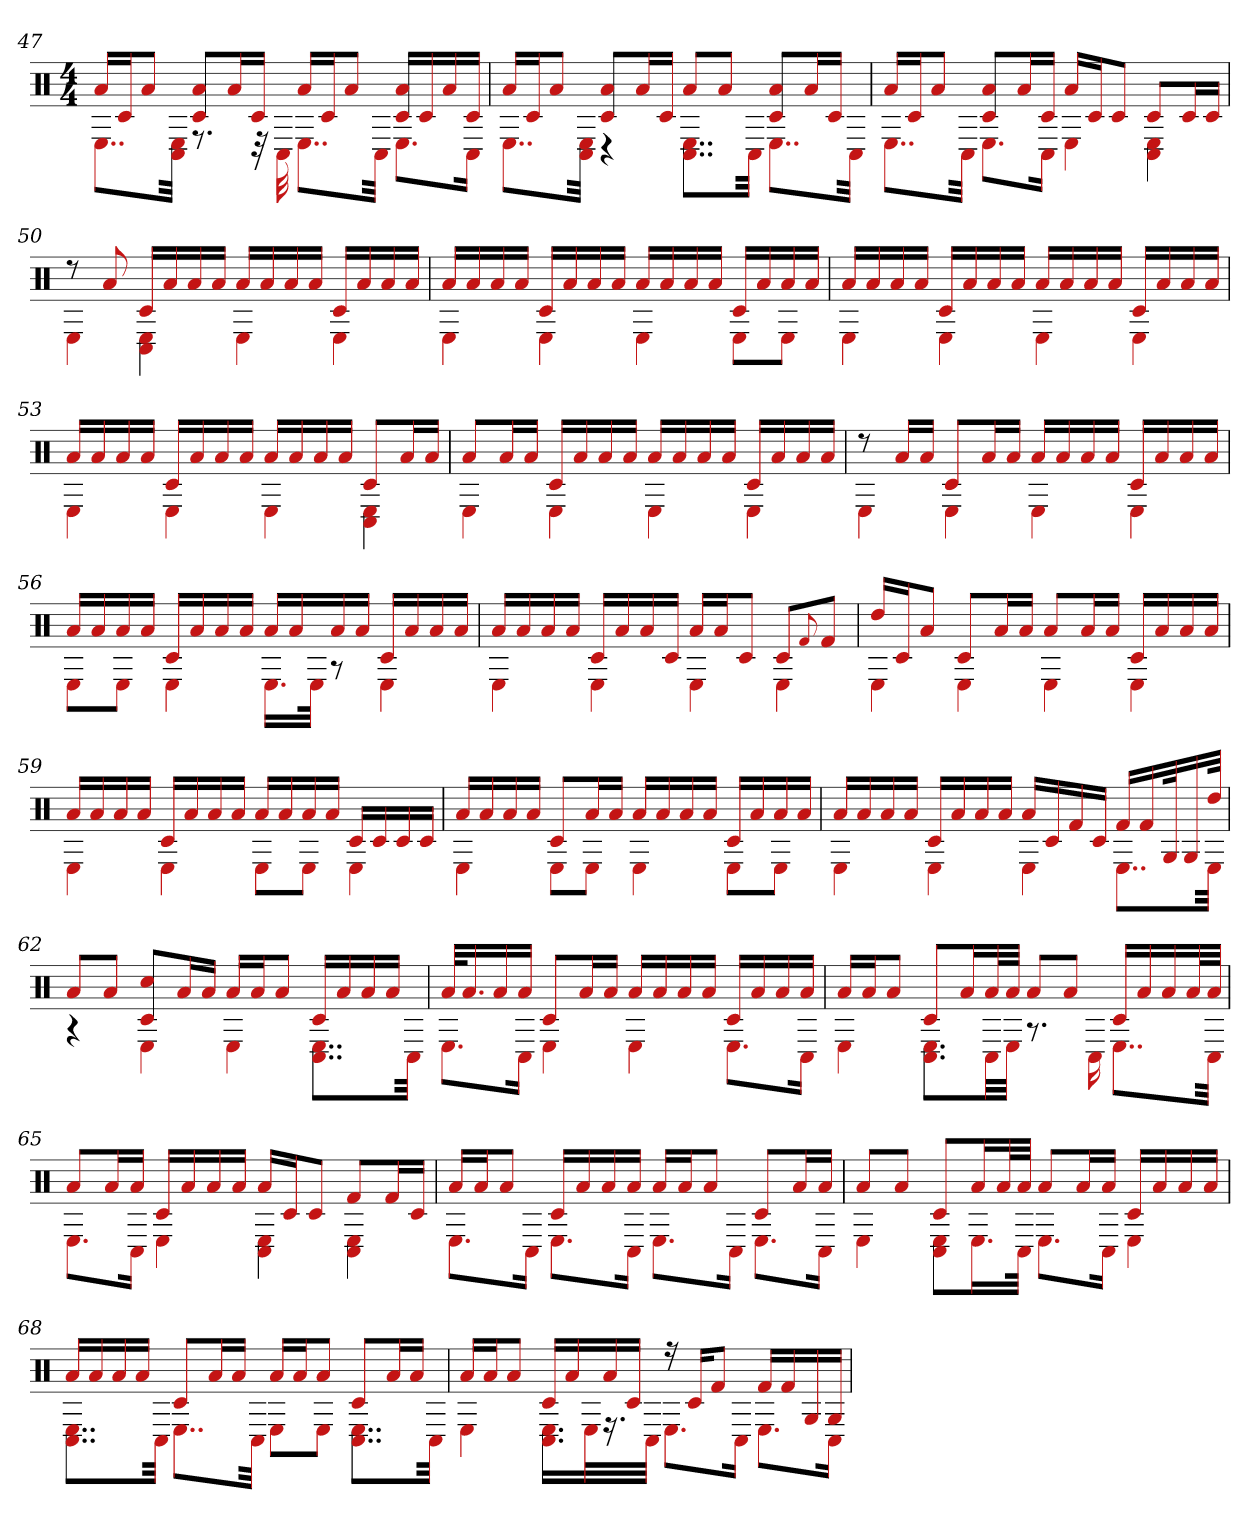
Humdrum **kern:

**kern
*part1
*staff1
*clefX
*k[]
*M4/4
=47
*^
16aLL	8..EL
16c#J	.
8aJ	.
.	32C# 32EJkk
8a 8c#L	8.r
16aL	.
16c#JJ	32r
.	32C#
16aLL	8..EL
16c#J	.
8aJ	.
.	32C#Jkk
16a 16c#LL	8.EL
16c#	.
16a	.
16c#JJ	16C#Jk
=48	=48
16aLL	8..EL
16c#J	.
8aJ	.
.	32C# 32EJkk
8a 8c#L	4r
16aL	.
16c#JJ	.
8aL	8..C# 8..EL
8aJ	.
.	32C#Jkk
8c# 8aL	8..EL
16aL	.
16c#JJ	.
.	32C#Jkk
=49	=49
16aLL	8..EL
16c#J	.
8aJ	.
.	32C#Jkk
8c# 8aL	8.EL
16aL	.
16c#JJ	16C#Jk
16aLL	4E
16c#J	.
8c#J	.
8c#L	4C# 4E
16c#L	.
16c#JJ	.
=50	=50
8r	4E
8a	.
16c#LL	4C# 4E
16a	.
16a	.
16aJJ	.
16aLL	4E
16a	.
16a	.
16aJJ	.
16c#LL	4E
16a	.
16a	.
16aJJ	.
=51	=51
16aLL	4E
16a	.
16a	.
16aJJ	.
16c#LL	4E
16a	.
16a	.
16aJJ	.
16aLL	4E
16a	.
16a	.
16aJJ	.
16c#LL	8EL
16a	.
16a	8EJ
16aJJ	.
=52	=52
16aLL	4E
16a	.
16a	.
16aJJ	.
16c#LL	4E
16a	.
16a	.
16aJJ	.
16aLL	4E
16a	.
16a	.
16aJJ	.
16c#LL	4E
16a	.
16a	.
16aJJ	.
=53	=53
16aLL	4E
16a	.
16a	.
16aJJ	.
16c#LL	4E
16a	.
16a	.
16aJJ	.
16aLL	4E
16a	.
16a	.
16aJJ	.
8c#L	4C# 4E
16aL	.
16aJJ	.
=54	=54
8aL	4E
16aL	.
16aJJ	.
16c#LL	4E
16a	.
16a	.
16aJJ	.
16aLL	4E
16a	.
16a	.
16aJJ	.
16c#LL	4E
16a	.
16a	.
16aJJ	.
=55	=55
8r	4E
16aLL	.
16aJJ	.
8c#L	4E
16aL	.
16aJJ	.
16aLL	4E
16a	.
16a	.
16aJJ	.
16c#LL	4E
16a	.
16a	.
16aJJ	.
=56	=56
16aLL	8EL
16a	.
16a	8EJ
16aJJ	.
16c#LL	4E
16a	.
16a	.
16aJJ	.
16aLL	16.ELL
16a	.
.	32EJJk
16a	8r
16aJJ	.
16c#LL	4E
16a	.
16a	.
16aJJ	.
=57	=57
16aLL	4E
16a	.
16a	.
16aJJ	.
16c#LL	4E
16a	.
16a	.
16c#JJ	.
16aLL	4E
16aJ	.
8c#J	.
8c#L	4E
8qqf#	.
8f#J	.
=58	=58
16ddLL	4E
16c#J	.
8aJ	.
8c#L	4E
16aL	.
16aJJ	.
8aL	4E
16aL	.
16aJJ	.
16c#LL	4E
16a	.
16a	.
16aJJ	.
=59	=59
16aLL	4E
16a	.
16a	.
16aJJ	.
16c#LL	4E
16a	.
16a	.
16aJJ	.
16aLL	8EL
16a	.
16a	8EJ
16aJJ	.
16c#LL	4E
16c#	.
16c#	.
16c#JJ	.
=60	=60
16aLL	4E
16a	.
16a	.
16aJJ	.
8c#L	8EL
16aL	8EJ
16aJJ	.
16aLL	4E
16a	.
16a	.
16aJJ	.
16c#LL	8EL
16a	.
16a	8EJ
16aJJ	.
=61	=61
16aLL	4E
16a	.
16a	.
16aJJ	.
16c#LL	4E
16a	.
16a	.
16aJJ	.
16aLL	4E
16c#	.
16f#	.
16c#JJ	.
16f#LL	8..EL
16f#	.
32Gk	.
16G	.
32ddJJk	32EJkk
=62	=62
8aL	4r
8aJ	.
8cc# 8c#L	4E
16aL	.
16aJJ	.
16aLL	4E
16aJ	.
8aJ	.
16c#LL	8..C# 8..EL
16a	.
16a	.
16aJJ	.
.	32C#Jkk
=63	=63
32aKLL	8.EL
16.a	.
16a	.
16aJJ	16C#Jk
8c#L	4E
16aL	.
16aJJ	.
16aLL	4E
16a	.
16a	.
16aJJ	.
16c#LL	8.EL
16a	.
16a	.
16aJJ	16C#Jk
=64	=64
16aLL	4E
16aJ	.
8aJ	.
8c#L	8.C# 8.EL
16aL	.
32aL	32C#LL
32aJJJ	32EJJJ
8aL	8.r
8aJ	.
.	16C#
16c#LL	8..EL
16a	.
16a	.
32aL	.
32aJJJ	32C#Jkk
=65	=65
8aL	8.EL
16aL	.
16aJJ	16C#Jk
16c#LL	4E
16a	.
16a	.
16aJJ	.
16aLL	4C# 4E
16c#J	.
8c#J	.
8f#L	4C# 4E
16f#L	.
16c#JJ	.
=66	=66
16aLL	8.EL
16aJ	.
8aJ	.
.	16C#Jk
16c#LL	8.EL
16a	.
16a	.
16aJJ	16C#Jk
16aLL	8.EL
16aJ	.
8aJ	.
.	16C#Jk
8c#L	8.EL
16aL	.
16aJJ	16C#Jk
=67	=67
8aL	4E
8aJ	.
8c#L	8C# 8EL
16aL	16.EL
32aL	.
32aJJJ	32C#JJk
8aL	8.EL
16aL	.
16aJJ	16C#Jk
16c#LL	4E
16a	.
16a	.
16aJJ	.
=68	=68
16aLL	8..C# 8..EL
16a	.
16a	.
16aJJ	.
.	32C#Jkk
8c#L	8..EL
16aL	.
16aJJ	.
.	32C#Jkk
16aLL	8EL
16aJ	.
8aJ	8EJ
8c#L	8..C# 8..EL
16aL	.
16aJJ	.
.	32C#Jkk
=69	=69
16aLL	4E
16aJ	.
8aJ	.
16c#LL	16.C# 16.ELL
16a	.
.	32EL
16a	16.r
16c#JJ	.
.	32C#JJJ
16r	8.EL
16c#KL	.
8f#J	.
.	16C#Jk
16f#LL	8.EL
16f#	.
16G	.
16GJJ	16C#Jk
*v	*v
=
*-
